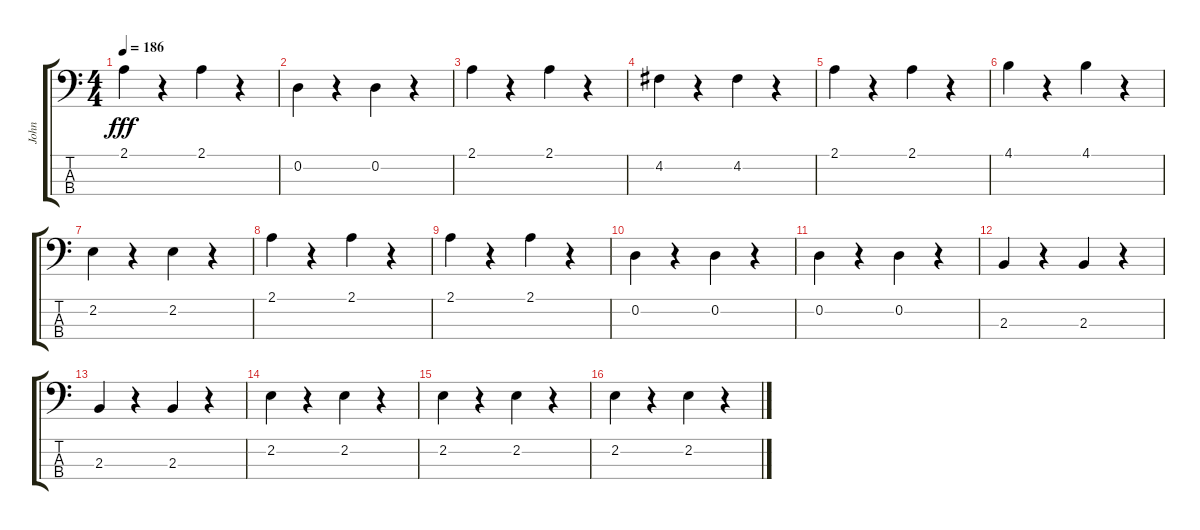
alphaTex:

\track ("John" "John") {instrument electricbasspick}
\staff {score tabs}
\tuning (G2 D2 A1 E1) {hide}
\ts (4 4)
\tempo 186
\clef f4
\ks c
2.1.4{dy fff} r.4 2.1.4 r.4 |
0.2.4 r.4 0.2.4 r.4 |
2.1.4 r.4 2.1.4 r.4 |
4.2.4 r.4 4.2.4 r.4 |
2.1.4 r.4 2.1.4 r.4 |
4.1.4 r.4 4.1.4 r.4 |
2.2.4 r.4 2.2.4 r.4 |
2.1.4 r.4 2.1.4 r.4 |
2.1.4 r.4 2.1.4 r.4 |
0.2.4 r.4 0.2.4 r.4 |
0.2.4 r.4 0.2.4 r.4 |
2.3.4 r.4 2.3.4 r.4 |
2.3.4 r.4 2.3.4 r.4 |
2.2.4 r.4 2.2.4 r.4 |
2.2.4 r.4 2.2.4 r.4 |
2.2.4 r.4 2.2.4 r.4
